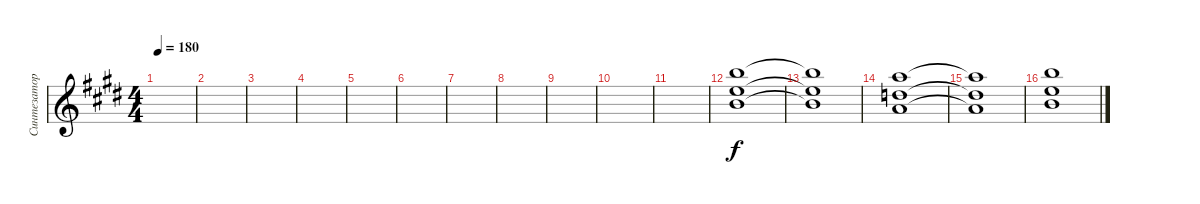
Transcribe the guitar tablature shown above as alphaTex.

\track ("Синтезатор" "Синтезатор") {instrument churchorgan}
\staff {score}
\tuning (E4 B3 G3 D3 A2 E2) {hide}
\ts (4 4)
\tempo 180
\clef g2
\ks c#minor
|
|
|
|
|
|
|
|
|
|
|
(19.1 17.2 16.3).1 |
(19.1{t} 17.2{t} 16.3{t}).1 |
(17.1 15.2 14.3).1 |
(17.1{t} 15.2{t} 14.3{t}).1 |
(19.1 17.2 16.3).1
